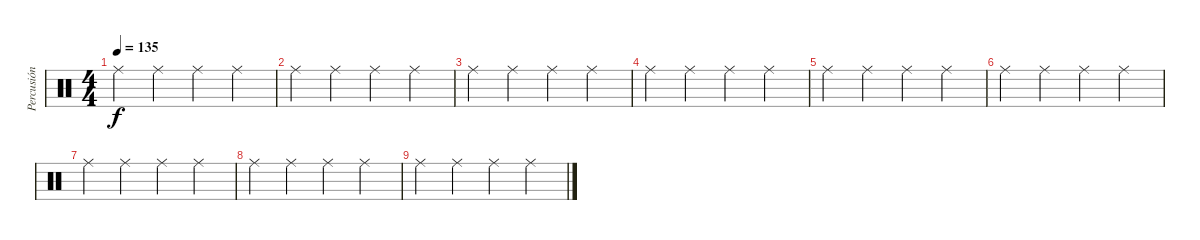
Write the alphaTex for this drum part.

\track ("Percusión" "Percusión") {instrument percussion}
\staff {score}
\articulation defaults
\ts (4 4)
\tempo 135
\clef neutral
\ks c "Ride (middle)".4{dy f} "Ride (middle)".4 "Ride (middle)".4 "Ride (middle)".4
|
"Ride (middle)".4 "Ride (middle)".4 "Ride (middle)".4 "Ride (middle)".4 |
"Ride (middle)".4 "Ride (middle)".4 "Ride (middle)".4 "Ride (middle)".4 |
"Ride (middle)".4 "Ride (middle)".4 "Ride (middle)".4 "Ride (middle)".4 |
"Ride (middle)".4 "Ride (middle)".4 "Ride (middle)".4 "Ride (middle)".4 |
"Ride (middle)".4 "Ride (middle)".4 "Ride (middle)".4 "Ride (middle)".4 |
"Ride (middle)".4 "Ride (middle)".4 "Ride (middle)".4 "Ride (middle)".4 |
"Ride (middle)".4 "Ride (middle)".4 "Ride (middle)".4 "Ride (middle)".4 |
"Ride (middle)".4 "Ride (middle)".4 "Ride (middle)".4 "Ride (middle)".4
